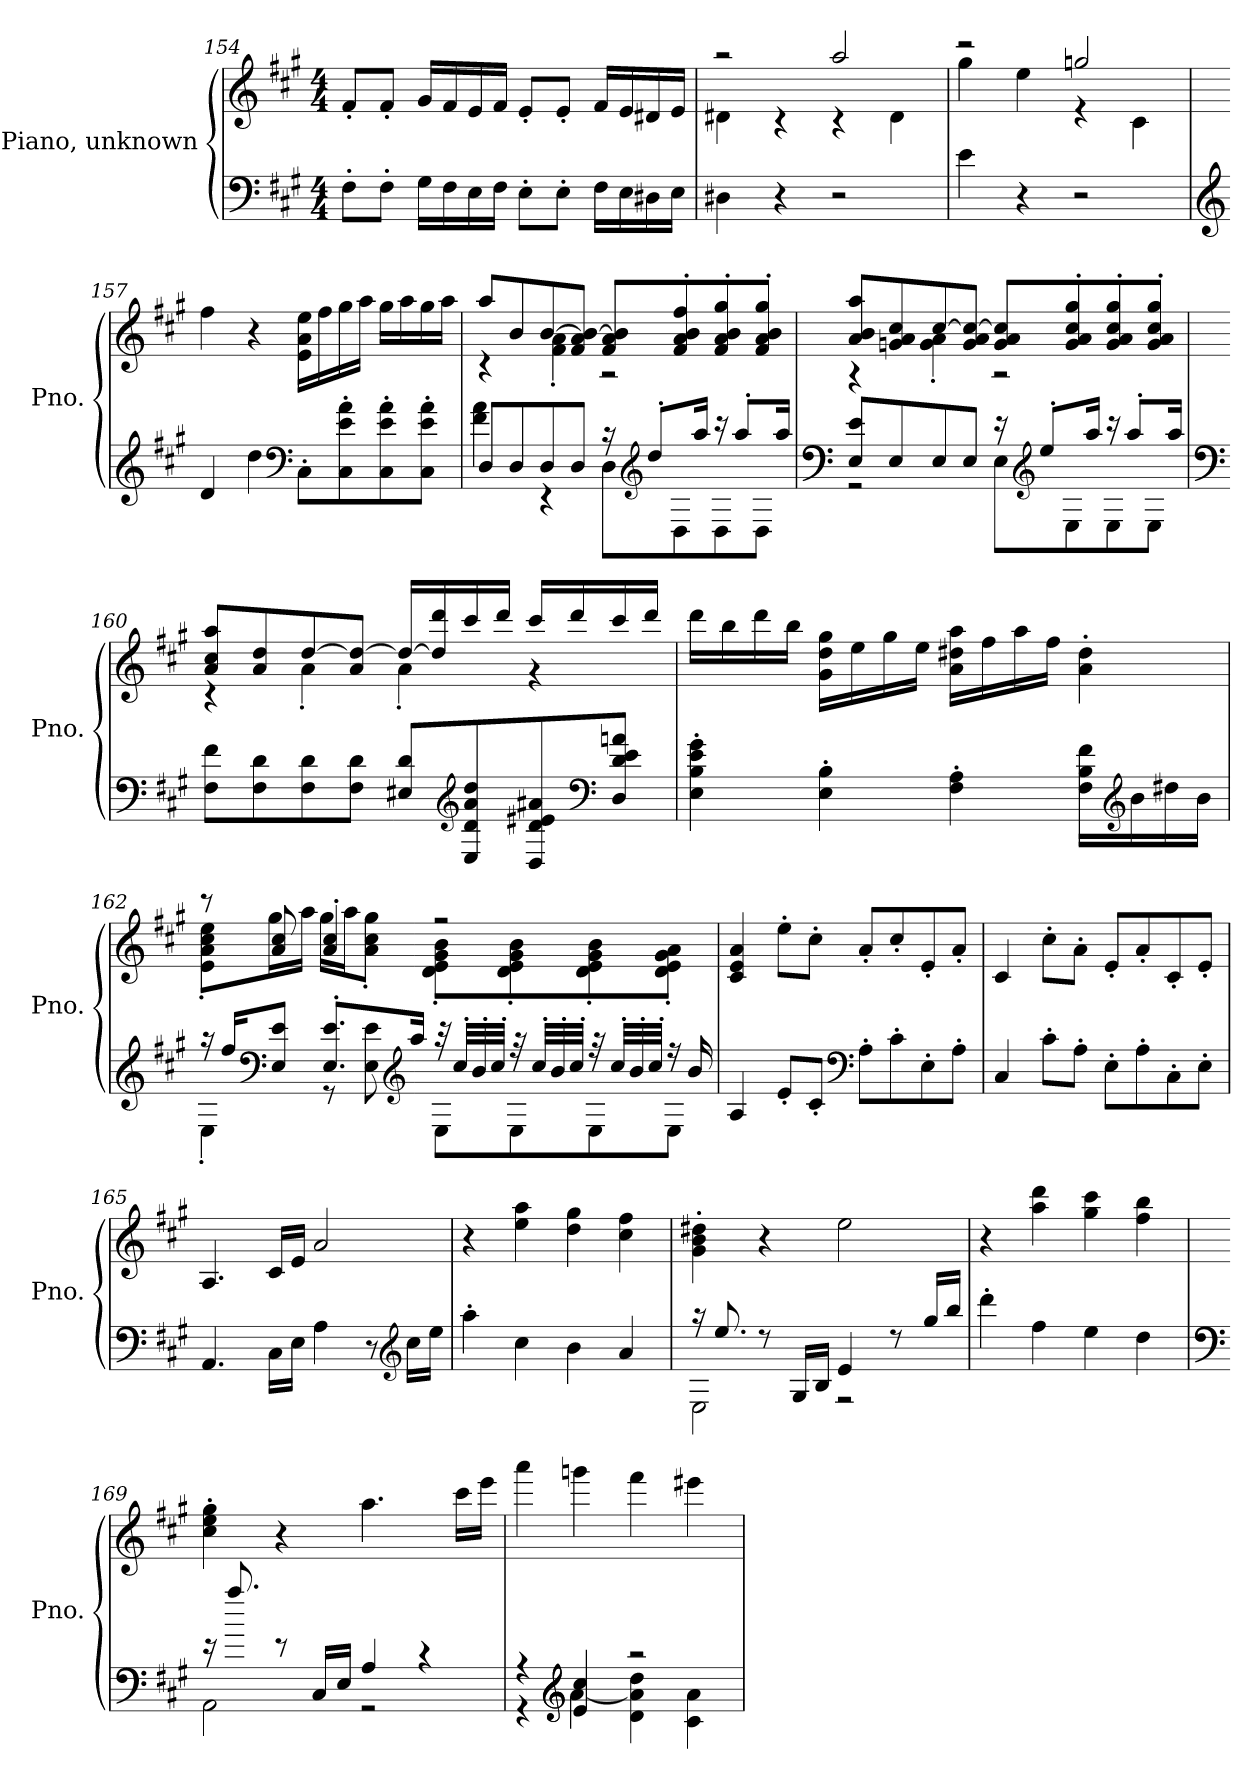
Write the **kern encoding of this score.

**kern	**kern
*part1	*part1
*staff2	*staff1
*I"Piano, unknown	*
*I'Pno.	*
!!LO:LB:g=z
*clefF4	*clefG2
*k[f#c#g#]	*k[f#c#g#]
*M4/4	*M4/4
=154	=154
8F#'\L	8f#'/L
8F#'\J	8f#'/J
16G#\LL	16g#/LL
16F#\	16f#/
16E\	16e/
16F#\JJ	16f#/JJ
8E'\L	8e'/L
8E'\J	8e'/J
16F#\LL	16f#/LL
16E\	16e/
16D#X\	16d#X/
16E\JJ	16e/JJ
=155	=155
*	*^
4D#X\	2r	4d#X\
4r	.	4r
2r	2aa/	4r
.	.	4d#\
=156	=156	=156
4e\	2r	4gg#\
4r	.	4ee\
2r	2ggn/	4r
.	.	4c#\
*	*v	*v
=157	=157
*clefG2	*
4d/	4ff#\
4dd\	4r
*clefF4	*
8C#'\L	16e\ 16a\ 16ee\LL
.	16ff#\
8C#\' 8e\' 8a\'	16gg#\
.	16aa\JJ
8C#\' 8e\' 8a\'	16gg#\LL
.	16aa\
8C#\' 8e\' 8a\'J	16gg#\
.	16aa\JJ
!!LO:LB:g=z
=158	=158
*^	*^
8D/L	4f#\ 4a\	8aa/L	4r
8D/	.	8b/	.
8D/	4r	[8b/	4f#\' 4a\'
8D/J	.	8f#/ 8a/ 8b/_J	.
16r	8D\L	8f#/ 8a/ 8b/]L	2r
*clefG2	*	*	*
8dd'/L	.	.	.
.	8D\	8f#/' 8a/' 8b/' 8ff#/'	.
16aa/Jk	.	.	.
16r	8D\	8f#/' 8a/' 8b/' 8gg#/'	.
8aa'/L	.	.	.
.	8D\J	8f#/' 8a/' 8b/' 8gg#/'J	.
16aa/Jk	.	.	.
=159	=159	=159	=159
*clefF4	*	*	*
8E/ 8e/L	2r	8a/ 8b/ 8aa/L	4r
8E/	.	8gn/ 8a/ 8cc#/	.
8E/	.	[8cc#/	4g\' 4a\'
8E/J	.	8g/ 8a/ 8cc#/_J	.
16r	8E\L	8g/ 8a/ 8cc#/]L	2r
*clefG2	*	*	*
8ee'/L	.	.	.
.	8E\	8g/' 8a/' 8cc#/' 8gg#/'	.
16aa/Jk	.	.	.
16r	8E\	8g/' 8a/' 8cc#/' 8gg#/'	.
8aa'/L	.	.	.
.	8E\J	8g/' 8a/' 8cc#/' 8gg#/'J	.
16aa/Jk	.	.	.
*v	*v	*	*
!!LO:PB:g=z	!!
=160	=160	=160
*clefF4	*	*
8F#\ 8f#\L	8a/ 8cc#/ 8aa/L	4r
8F#\ 8d\	8a/ 8dd/	.
8F#\ 8d\	[8dd/	4a'\
8F#\ 8d\J	8a/ 8dd/_J	.
8E#X/ 8d/L	16dd/LL_	4a'\
.	16dd/] 16ddd/	.
*clefG2	*	*
8E#/ 8d/ 8a/ 8dd/	16ccc#/	.
.	16ddd/JJ	.
8D/ 8d/ 8e#X/ 8a#X/	16ccc#/LL	4r
.	16ddd/	.
*clefF4	*	*
8D/ 8d/ 8e#/ 8an/J	16ccc#/	.
.	16ddd/JJ	.
*	*v	*v
=161	=161
4E\' 4B\' 4e\' 4g#\'	16ddd\LL
.	16bb\
.	16ddd\
.	16bb\JJ
4E\' 4B\'	16g#\ 16dd\ 16gg#\LL
.	16ee\
.	16gg#\
.	16ee\JJ
4F#\' 4A\'	16a\ 16dd#X\ 16aa\LL
.	16ff#\
.	16aa\
.	16ff#\JJ
16F#\ 16B\ 16f#\LL	4a\' 4dd#\'
*clefG2	*
16b\	.
16dd#X\	.
16b\JJ	.
!!LO:LB:g=z
=162	=162
*^	*^
16r	4E'\	8r	8e\' 8a\' 8cc#\' 8ee\'L
16ff#/KL	.	.	.
*clefF4	*	*	*
8E/ 8e/J	.	8a/ 8cc#/	16gg#\L
.	.	.	16aa\JJ
8.E/' 8.e/'L	8r	4a/' 4cc#/'	16gg#\LL
.	.	.	16aa\J
.	8E\ 8e\	.	8a\' 8cc#\' 8gg#\'J
*clefG2	*	*	*
16aa/Jk	.	.	.
32r	8E\L	2r	8d\' 8e\' 8g#\' 8b\'L
32cc#'/LLL	.	.	.
32b'/	.	.	.
32cc#'/JJJ	.	.	.
32r	8E\	.	8d\' 8e\' 8g#\' 8b\'
32cc#'/LLL	.	.	.
32b'/	.	.	.
32cc#'/JJJ	.	.	.
32r	8E\	.	8d\' 8e\' 8g#\' 8b\'
32cc#'/LLL	.	.	.
32b'/	.	.	.
32cc#'/JJJ	.	.	.
16r	8E\J	.	8d\' 8e\' 8g#\' 8a\'J
16b/	.	.	.
*v	*v	*	*
*	*v	*v
=163	=163
4A/	4c#/ 4e/ 4a/
8e'/L	8ee'\L
8c#'/J	8cc#'\J
*clefF4	*
8A'\L	8a'/L
8c#'\	8cc#'/
8E'\	8e'/
8A'\J	8a'/J
=164	=164
4C#/	4c#/
8c#'\L	8cc#'\L
8A'\J	8a'\J
8E'\L	8e'/L
8A'\	8a'/
8C#'\	8c#'/
8E'\J	8e'/J
!!LO:LB:g=z
=165	=165
4.AA/	4.A/
16C#\LL	16c#/LL
16E\JJ	16e/JJ
4A\	2a/
8r	.
*clefG2	*
16cc#\LL	.
16ee\JJ	.
=166	=166
4aa'\	4r
4cc#\	4ee\ 4aa\
4b\	4dd\ 4gg#\
4a/	4cc#\ 4ff#\
=167	=167
*^	*
16r	2E\	4g#\' 4b\' 4dd#X\'
8.ee/	.	.
8r	.	4r
16G#/LL	.	.
16B/JJ	.	.
4e/	2r	2ee\
8r	.	.
16gg#/LL	.	.
16bb/JJ	.	.
*v	*v	*
=168	=168
4ddd'\	4r
4ff#\	4aa\ 4ddd\
4ee\	4gg#\ 4ccc#\
4dd\	4ff#\ 4bb\
=169	=169
*clefF4	*
*^	*
16r	2AA\	4cc#\' 4ee\' 4gg#\'
8.aa/	.	.
8r	.	4r
16C#/LL	.	.
16E/JJ	.	.
4A/	2r	4.aa\
4r	.	.
.	.	16ccc#\LL
.	.	16eee\JJ
!!LO:LB:g=z
=170	=170	=170
4r	4r	4aaa\
*clefG2	*	*
4e/ 4cc#/	[4a\	4gggn\
2r	4d\ 4a\] 4dd\	4fff#\
.	4c#\ 4a\	4eee#X\
*v	*v	*
=	=
*-	*-
